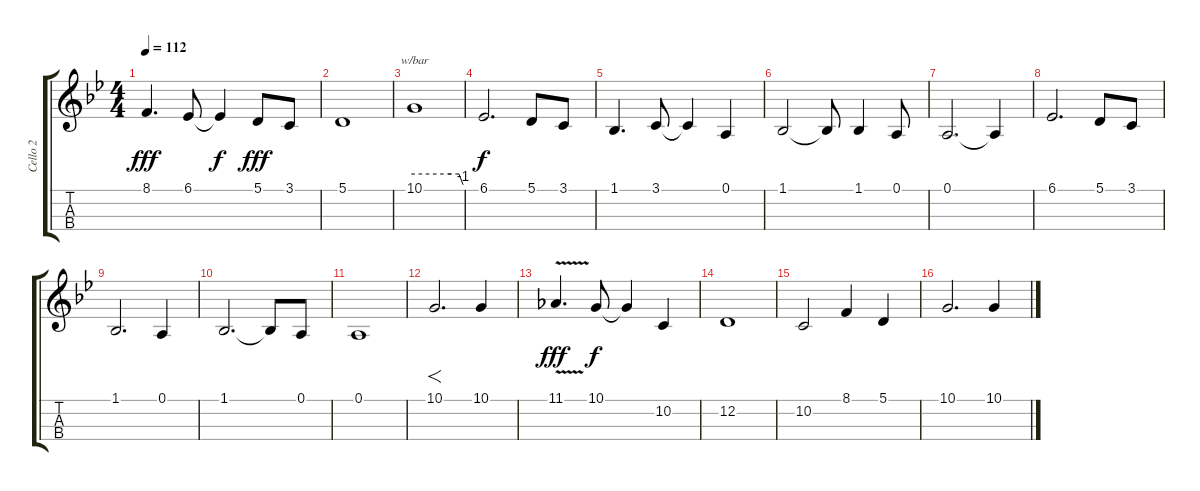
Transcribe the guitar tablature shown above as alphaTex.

\track ("Cello 2" "Cello 2") {instrument cello}
\staff {score tabs}
\tuning (A3 D3 G2 C2) {hide}
\ts (4 4)
\tempo 112
\clef g2
\ks bb
8.1.4{d dy fff} 6.1.8 6.1{t}.4{dy f} 5.1.8{dy fff} 3.1.8 |
5.1.1 |
10.1.1{tbe (custom default 0 0 45 0 55 0 60 -4)} |
6.1.2{d dy f} 5.1.8 3.1.8 |
1.1.4{d} 3.1.8 3.1{t}.4 0.1.4 |
1.1.2 1.1{t}.8 1.1.4 0.1.8 |
0.1.2{d} 0.1{t}.4 |
6.1.2{d} 5.1.8 3.1.8 |
1.1.2{d} 0.1.4 |
1.1.2{d} 1.1{t}.8 0.1.8 |
0.1.1 |
10.1.2{f d} 10.1.4 |
11.1{v}.4{d dy fff} 10.1.8{dy f} 10.1{t}.4 10.2.4 |
12.2.1 |
10.2.2 8.1.4 5.1.4 |
10.1.2{d} 10.1.4
